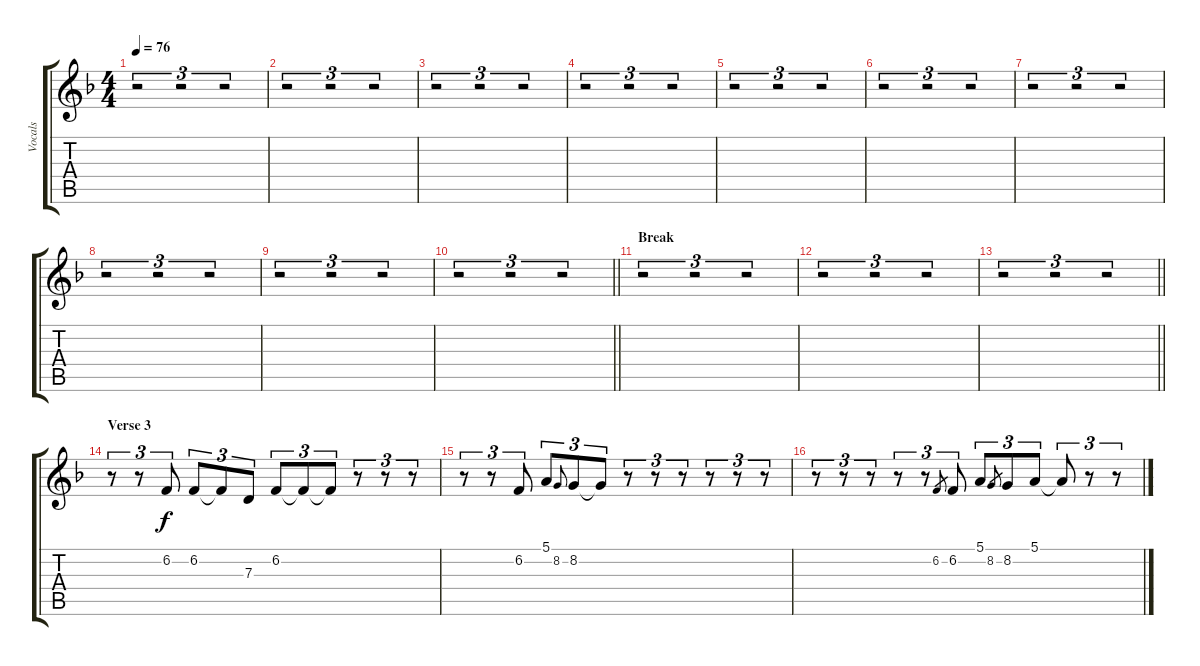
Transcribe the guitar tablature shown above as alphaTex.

\track ("Vocals" "Vocals") {instrument harmonica}
\staff {score tabs}
\tuning (E4 B3 G3 D3 A2 E2) {hide}
\ts (4 4)
\tempo 76
\clef g2
\ks f
r.2{tu (3 2) dy f} r.2{tu (3 2)} r.2{tu (3 2)} |
r.2{tu (3 2)} r.2{tu (3 2)} r.2{tu (3 2)} |
r.2{tu (3 2)} r.2{tu (3 2)} r.2{tu (3 2)} |
r.2{tu (3 2)} r.2{tu (3 2)} r.2{tu (3 2)} |
r.2{tu (3 2)} r.2{tu (3 2)} r.2{tu (3 2)} |
r.2{tu (3 2)} r.2{tu (3 2)} r.2{tu (3 2)} |
r.2{tu (3 2)} r.2{tu (3 2)} r.2{tu (3 2)} |
r.2{tu (3 2)} r.2{tu (3 2)} r.2{tu (3 2)} |
r.2{tu (3 2)} r.2{tu (3 2)} r.2{tu (3 2)} |
\barLineRight lightlight
r.2{tu (3 2)} r.2{tu (3 2)} r.2{tu (3 2)} |
\section ("" "Break")
r.2{tu (3 2)} r.2{tu (3 2)} r.2{tu (3 2)} |
r.2{tu (3 2)} r.2{tu (3 2)} r.2{tu (3 2)} |
\barLineRight lightlight
r.2{tu (3 2)} r.2{tu (3 2)} r.2{tu (3 2)} |
\section ("" "Verse 3")
r.8{tu (3 2)} r.8{tu (3 2)} 6.2.8{tu (3 2)} 6.2.8{tu (3 2)} 6.2{t}.8{tu (3 2)} 7.3.8{tu (3 2)} 6.2.8{tu (3 2)} 6.2{t}.8{tu (3 2)} 6.2{t}.8{tu (3 2)} r.8{tu (3 2)} r.8{tu (3 2)} r.8{tu (3 2)} |
r.8{tu (3 2)} r.8{tu (3 2)} 6.2.8{tu (3 2)} 5.1.8{tu (3 2)} 8.2.8{gr onbeat} 8.2.8{tu (3 2)} 8.2{t}.8{tu (3 2)} r.8{tu (3 2)} r.8{tu (3 2)} r.8{tu (3 2)} r.8{tu (3 2)} r.8{tu (3 2)} r.8{tu (3 2)} |
r.8{tu (3 2)} r.8{tu (3 2)} r.8{tu (3 2)} r.8{tu (3 2)} r.8{tu (3 2)} 6.2.8{gr} 6.2.8{tu (3 2)} 5.1.8{tu (3 2)} 8.2.8{gr} 8.2.8{tu (3 2)} 5.1.8{tu (3 2)} 5.1{t}.8{tu (3 2)} r.8{tu (3 2)} r.8{tu (3 2)}
